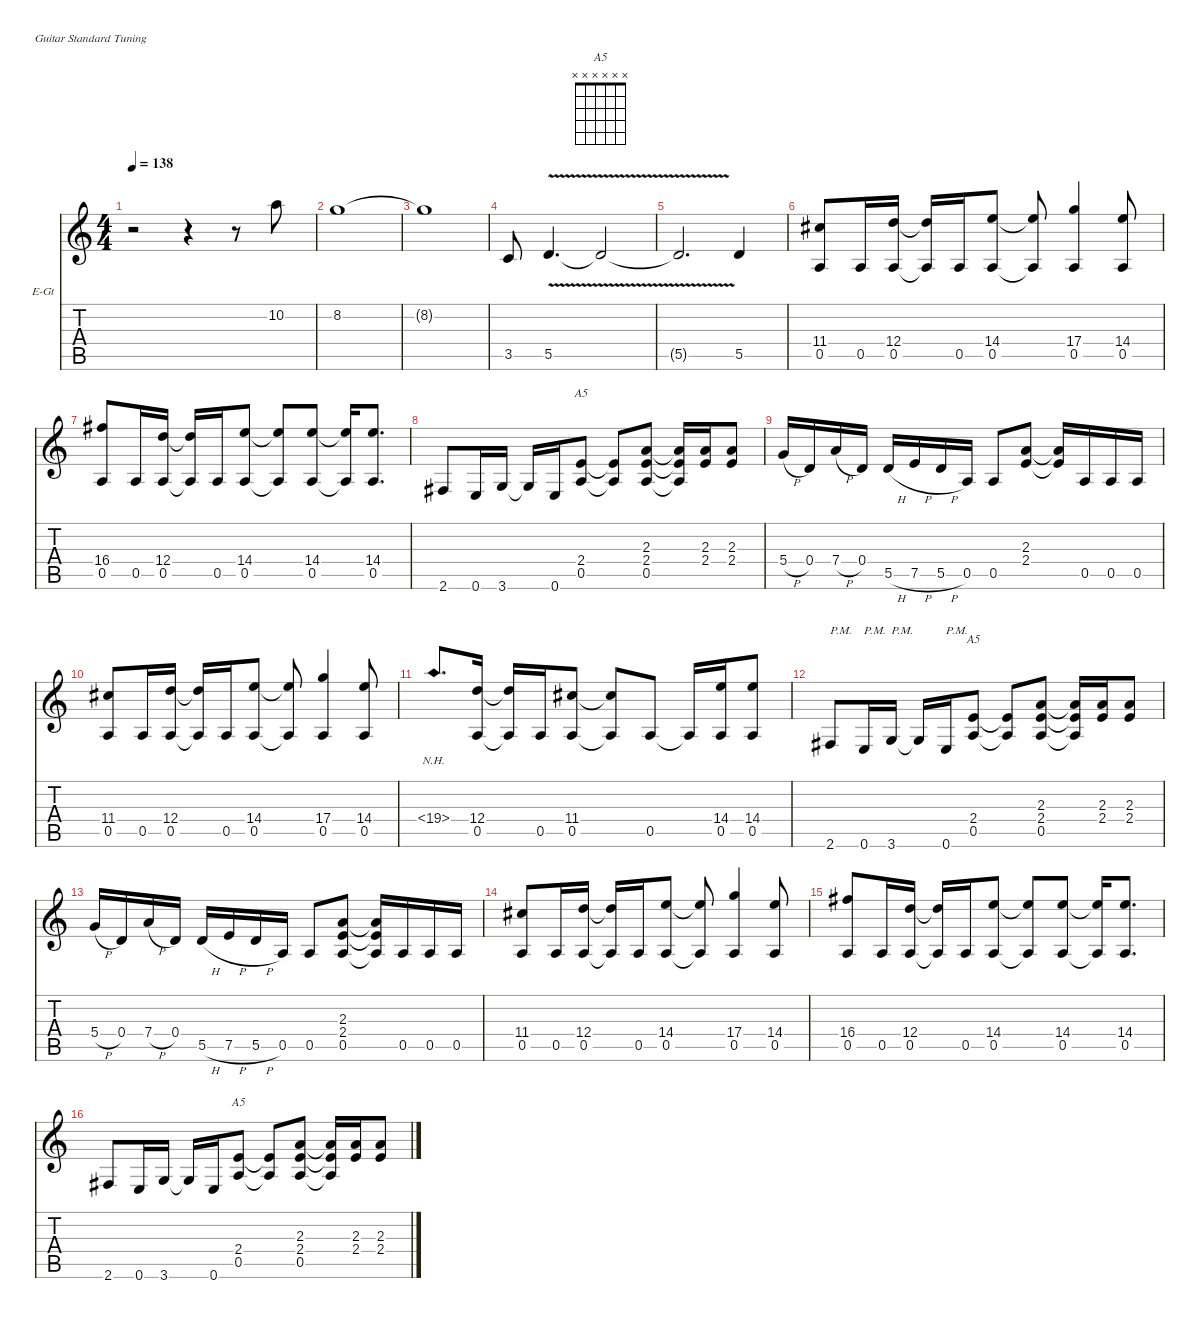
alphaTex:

\hideDynamics
\bracketExtendMode nobrackets
\firstSystemTrackNameOrientation horizontal
\otherSystemsTrackNameOrientation horizontal
\track ("Joe Satriani" "E-Gt") {instrument distortionguitar}
\staff {score tabs}
\tuning (E4 B3 G3 D3 A2 E2)
\chord ("A5" x x x x x x)
\ts (4 4)
\beaming (8 2 2 2 2)
\tempo 138
\clef g2
\ks c
r.2{dy f instrument distortionguitar beam Down} r.4{beam Down} r.8{beam Down} 10.2.8{beam Down} |
8.2.1{beam Down} |
8.2{t}.1{beam Down} |
3.5.8{beam Up} 5.5{v}.4{d beam Up} 5.5{v t}.2{beam Up} |
5.5{v t}.2{d beam Up} 5.5.4{beam Up} |
(11.4{acc #} 0.5).8{beam Up} 0.5.16{beam Up} (12.4 0.5).16{beam Up} (12.4{t} 0.5{t}).16{beam Up} 0.5.16{beam Up} (14.4 0.5).8{beam Up} (14.4{t} 0.5{t}).8{beam Up} (17.4 0.5).4{beam Up} (14.4 0.5).8{beam Up} |
(16.4{acc #} 0.5).8{beam Up} 0.5.16{beam Up} (12.4 0.5).16{beam Up} (12.4{t} 0.5{t}).16{beam Up} 0.5.16{beam Up} (14.4 0.5).8{beam Up} (14.4{t} 0.5{t}).8{beam Up} (14.4 0.5).8{beam Up} (14.4{t} 0.5{t}).16{beam Up} (14.4 0.5).8{d beam Up} |
2.6{acc #}.8{beam Up} 0.6.16{beam Up} 3.6.16{beam Up} 3.6{t}.16{beam Up} 0.6.16{beam Up} (2.4 0.5).8{ch "A5" beam Up} (2.4{t} 0.5{t}).8{beam Up} (2.3 2.4 0.5).8{beam Up} (2.3{t} 2.4{t} 0.5{t}).16{beam Up} (2.3 2.4).16{beam Up} (2.3 2.4).8{beam Up} |
5.4{h}.16{beam Up} 0.4.16{beam Up} 7.4{h}.16{beam Up} 0.4.16{beam Up} 5.5{h}.16{beam Up} 7.5{h}.16{beam Up} 5.5{h}.16{beam Up} 0.5.16{beam Up} 0.5.8{beam Up} (2.3 2.4).8{beam Up} (2.3{t} 2.4{t}).16{beam Up} 0.5.16{beam Up} 0.5.16{beam Up} 0.5.16{beam Up} |
(11.4{acc #} 0.5).8{beam Up} 0.5.16{beam Up} (12.4 0.5).16{beam Up} (12.4{t} 0.5{t}).16{beam Up} 0.5.16{beam Up} (14.4 0.5).8{beam Up} (14.4{t} 0.5{t}).8{beam Up} (17.4 0.5).4{beam Up} (14.4 0.5).8{beam Up} |
19.4{nh}.8{d beam Up} (12.4 0.5).16{beam Up} (12.4{t} 0.5{t}).16{beam Up} 0.5.16{beam Up} (11.4{acc #} 0.5).8{beam Up} (11.4{t acc #} 0.5{t}).8{beam Up} 0.5.8{beam Up} 0.5{t}.16{beam Up} (14.4 0.5).16{beam Up} (14.4 0.5).8{beam Up} |
2.6{acc #}.8{txt "P.M." beam Up} 0.6.16{txt "P.M." beam Up} 3.6.16{txt "P.M." beam Up} 3.6{t}.16{beam Up} 0.6.16{txt "P.M." beam Up} (2.4 0.5).8{ch "A5" beam Up} (2.4{t} 0.5{t}).8{beam Up} (2.3 2.4 0.5).8{beam Up} (2.3{t} 2.4{t} 0.5{t}).16{beam Up} (2.3 2.4).16{beam Up} (2.3 2.4).8{beam Up} |
5.4{h}.16{beam Up} 0.4.16{beam Up} 7.4{h}.16{beam Up} 0.4.16{beam Up} 5.5{h}.16{beam Up} 7.5{h}.16{beam Up} 5.5{h}.16{beam Up} 0.5.16{beam Up} 0.5.8{beam Up} (2.3 2.4 0.5).8{beam Up} (2.3{t} 2.4{t} 0.5{t}).16{beam Up} 0.5.16{beam Up} 0.5.16{beam Up} 0.5.16{beam Up} |
(11.4{acc #} 0.5).8{beam Up} 0.5.16{beam Up} (12.4 0.5).16{beam Up} (12.4{t} 0.5{t}).16{beam Up} 0.5.16{beam Up} (14.4 0.5).8{beam Up} (14.4{t} 0.5{t}).8{beam Up} (17.4 0.5).4{beam Up} (14.4 0.5).8{beam Up} |
(16.4{acc #} 0.5).8{beam Up} 0.5.16{beam Up} (12.4 0.5).16{beam Up} (12.4{t} 0.5{t}).16{beam Up} 0.5.16{beam Up} (14.4 0.5).8{beam Up} (14.4{t} 0.5{t}).8{beam Up} (14.4 0.5).8{beam Up} (14.4{t} 0.5{t}).16{beam Up} (14.4 0.5).8{d beam Up} |
2.6{acc #}.8{beam Up} 0.6.16{beam Up} 3.6.16{beam Up} 3.6{t}.16{beam Up} 0.6.16{beam Up} (2.4 0.5).8{ch "A5" beam Up} (2.4{t} 0.5{t}).8{beam Up} (2.3 2.4 0.5).8{beam Up} (2.3{t} 2.4{t} 0.5{t}).16{beam Up} (2.3 2.4).16{beam Up} (2.3 2.4).8{beam Up}
